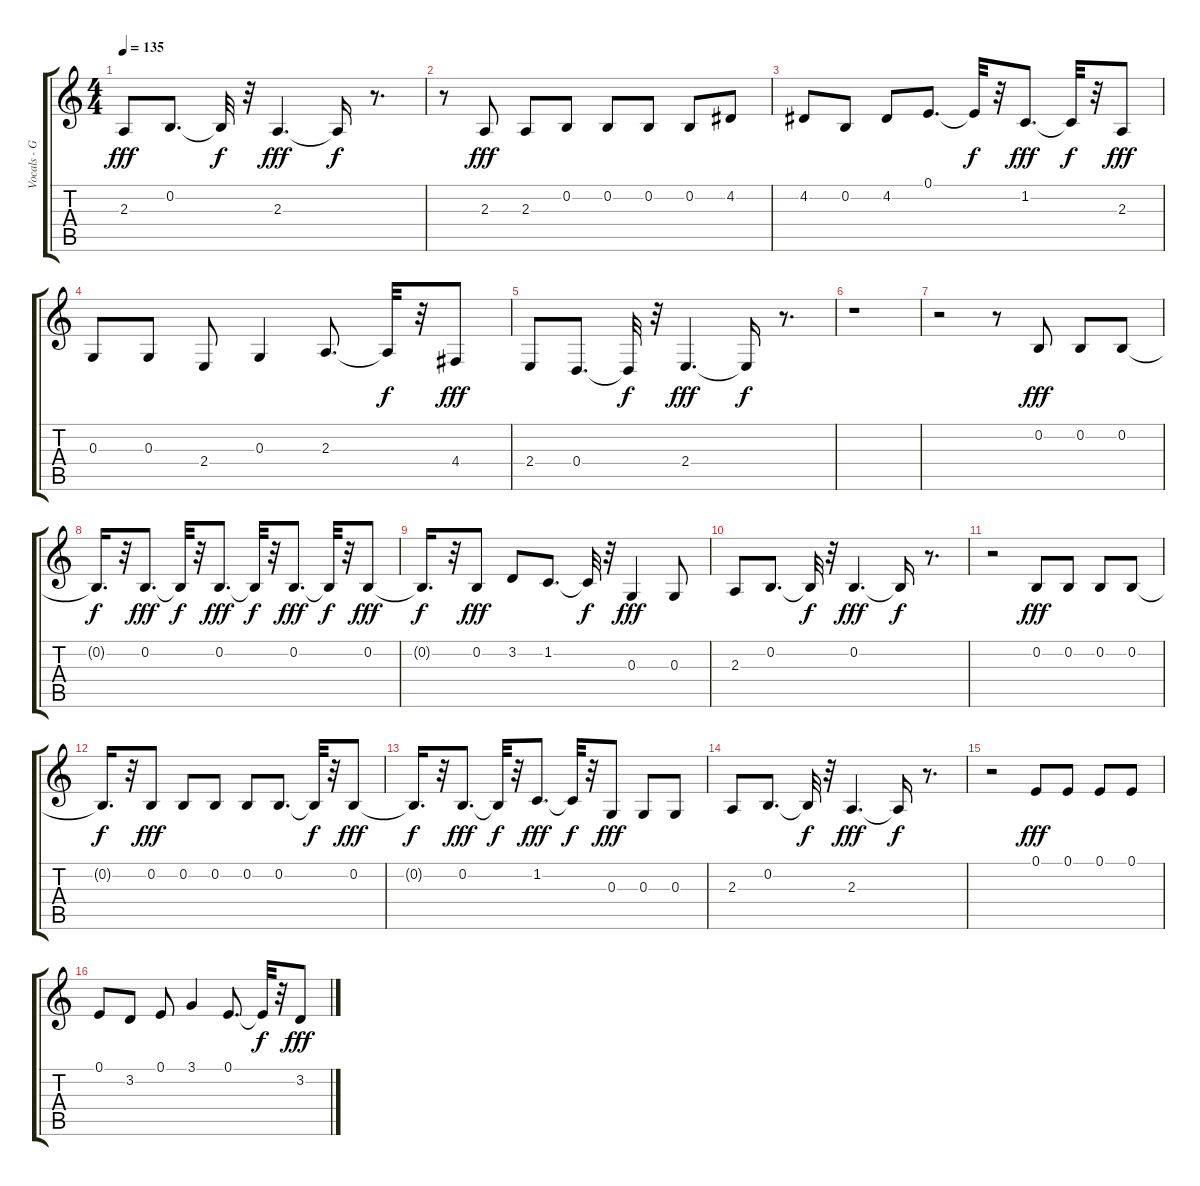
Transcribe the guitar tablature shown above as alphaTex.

\track ("Vocals - Greg Graffin" "Vocals - G") {instrument synthvoice}
\staff {score tabs}
\tuning (E4 B3 G3 D3 A2 E2) {hide}
\ts (4 4)
\tempo 135
\clef g2
\ks c
2.3.8{dy fff} 0.2.8{d} 0.2{t}.32{dy f} r.32 2.3.4{d dy fff} 2.3{t}.16{dy f} r.8{d} |
r.8 2.3.8{dy fff} 2.3.8 0.2.8 0.2.8 0.2.8 0.2.8 4.2.8 |
4.2.8 0.2.8 4.2.8 0.1.8{d} 0.1{t}.32{dy f} r.32 1.2.8{d dy fff} 1.2{t}.32{dy f} r.32 2.3.8{dy fff} |
0.3.8 0.3.8 2.4.8 0.3.4 2.3.8{d} 2.3{t}.32{dy f} r.32 4.4.8{dy fff} |
2.4.8 0.4.8{d} 0.4{t}.32{dy f} r.32 2.4.4{d dy fff} 2.4{t}.16{dy f} r.8{d} |
r.1 |
r.2 r.8 0.2.8{dy fff} 0.2.8 0.2.8 |
0.2{t}.16{d dy f} r.32 0.2.8{d dy fff} 0.2{t}.32{dy f} r.32 0.2.8{d dy fff} 0.2{t}.32{dy f} r.32 0.2.8{d dy fff} 0.2{t}.32{dy f} r.32 0.2.8{dy fff} |
0.2{t}.16{d dy f} r.32 0.2.8{dy fff} 3.2.8 1.2.8{d} 1.2{t}.32{dy f} r.32 0.3.4{dy fff} 0.3.8 |
2.3.8 0.2.8{d} 0.2{t}.32{dy f} r.32 0.2.4{d dy fff} 0.2{t}.16{dy f} r.8{d} |
r.2 0.2.8{dy fff} 0.2.8 0.2.8 0.2.8 |
0.2{t}.16{d dy f} r.32 0.2.8{dy fff} 0.2.8 0.2.8 0.2.8 0.2.8{d} 0.2{t}.32{dy f} r.32 0.2.8{dy fff} |
0.2{t}.16{d dy f} r.32 0.2.8{d dy fff} 0.2{t}.32{dy f} r.32 1.2.8{d dy fff} 1.2{t}.32{dy f} r.32 0.3.8{dy fff} 0.3.8 0.3.8 |
2.3.8 0.2.8{d} 0.2{t}.32{dy f} r.32 2.3.4{d dy fff} 2.3{t}.16{dy f} r.8{d} |
r.2 0.1.8{dy fff} 0.1.8 0.1.8 0.1.8 |
0.1.8 3.2.8 0.1.8 3.1.4 0.1.8{d} 0.1{t}.32{dy f} r.32 3.2.8{dy fff}
